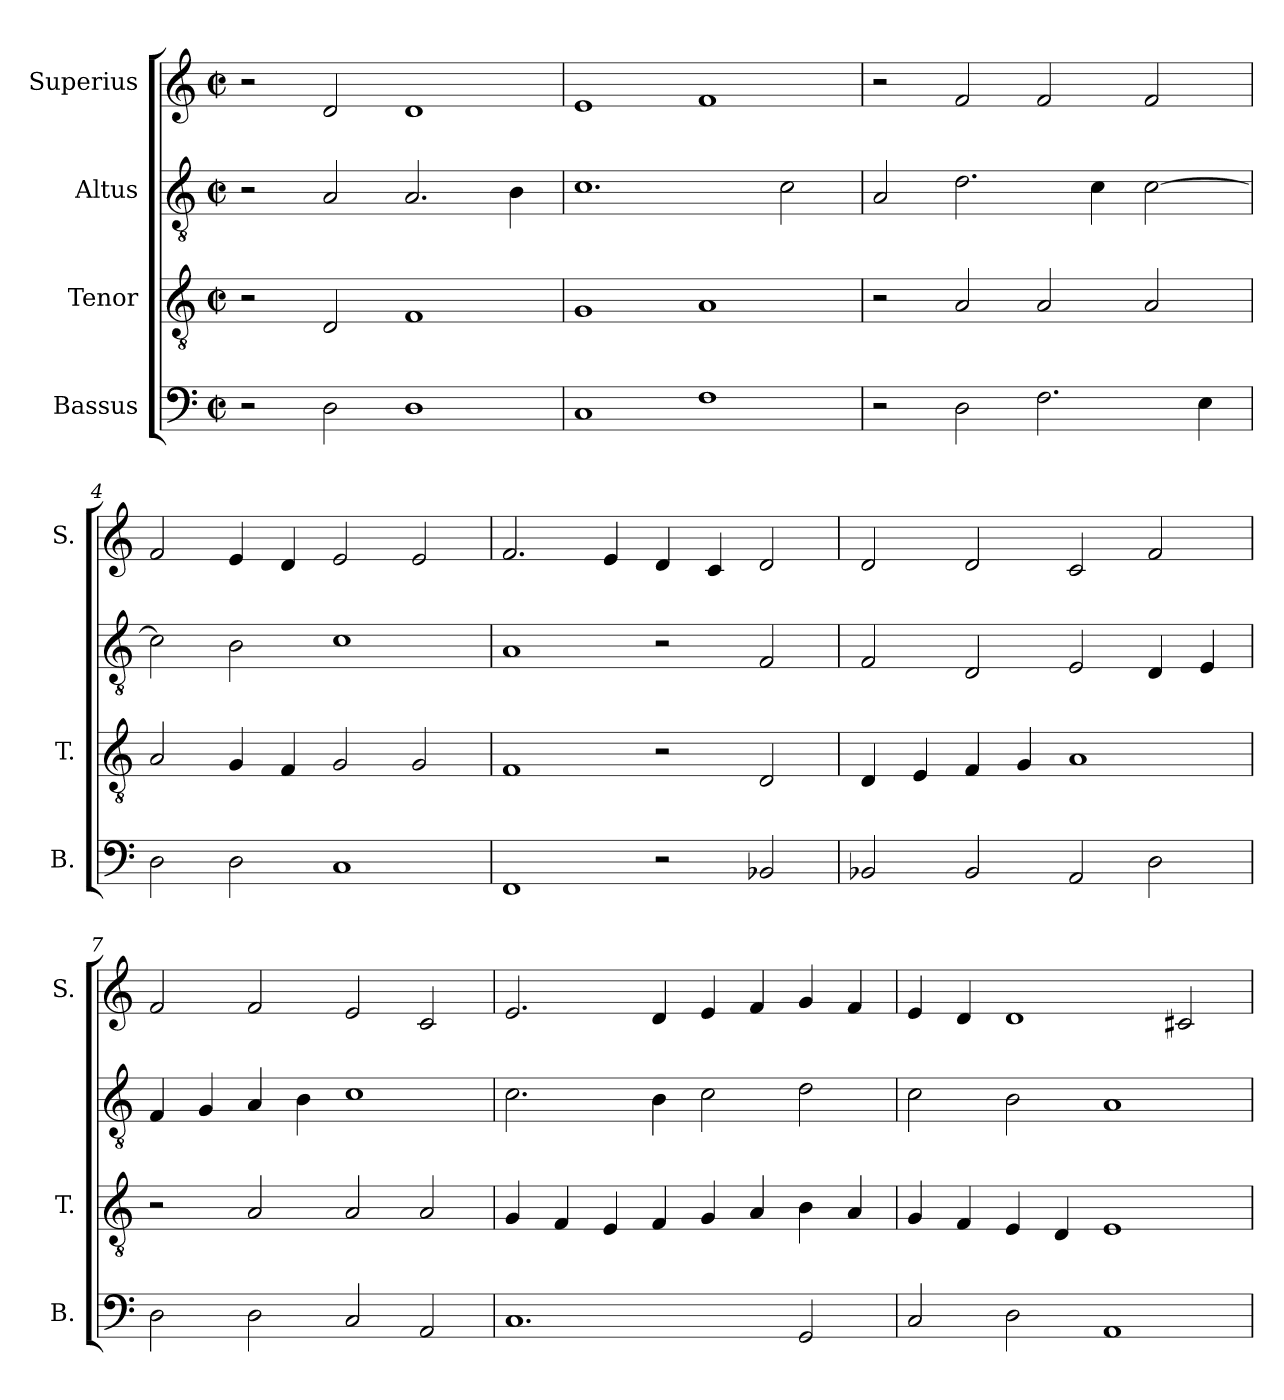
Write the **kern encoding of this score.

**kern	**kern	**kern	**kern
*part4	*part3	*part2	*part1
*staff4	*staff3	*staff2	*staff1
*I"Bassus	*I"Tenor	*I"Altus	*I"Superius
*I'B.	*I'T.	*	*I'S.
!!LO:PB:g=z
*clefF4	*clefGv2	*clefGv2	*clefG2
*	*ITrd7c12	*ITrd7c12	*
*k[]	*k[]	*k[]	*k[]
*C:	*C:	*C:	*C:
*M2/2	*M2/2	*M2/2	*M2/2
*met(c|)	*met(c|)	*met(c|)	*met(c|)
=1	=1	=1	=1
2r	2r	2r	2r
2Di\	2DDi/	2AAi/	2di/
1Di	1FFi	2.AAi/	1di
.	.	4BBi\	.
=2	=2	=2	=2
1Ci	1GGi	1.Ci	1ei
1Fi	1AAi	.	1fi
.	.	2Ci\	.
=3	=3	=3	=3
2r	2r	2AAi/	2r
2Di\	2AAi/	2.Di\	2fi/
2.Fi\	2AAi/	.	2fi/
.	.	4Ci\	.
.	2AAi/	[>2Ci\	2fi/
4Ei\	.	.	.
=4	=4	=4	=4
2Di\	2AAi/	2Ci\]	2fi/
2Di\	4GGi/	2BBi\	4ei/
.	4FFi/	.	4di/
1Ci	2GGi/	1Ci	2ei/
.	2GGi/	.	2ei/
=5	=5	=5	=5
1FFi	1FFi	1AAi	2.fi/
.	.	.	4ei/
2r	2r	2r	4di/
.	.	.	4ci/
2BB-Xi/	2DDi/	2FFi/	2di/
!!LO:LB:g=z
=6	=6	=6	=6
2BB-Xi/	4DDi/	2FFi/	2di/
.	4EEi/	.	.
2BB-i/	4FFi/	2DDi/	2di/
.	4GGi/	.	.
2AAi/	1AAi	2EEi/	2ci/
2Di\	.	4DDi/	2fi/
.	.	4EEi/	.
=7	=7	=7	=7
2Di\	2r	4FFi/	2fi/
.	.	4GGi/	.
2Di\	2AAi/	4AAi/	2fi/
.	.	4BBi\	.
2Ci/	2AAi/	1Ci	2ei/
2AAi/	2AAi/	.	2ci/
=8	=8	=8	=8
1.Ci	4GGi/	2.Ci\	2.ei/
.	4FFi/	.	.
.	4EEi/	.	.
.	4FFi/	4BBi\	4di/
.	4GGi/	2Ci\	4ei/
.	4AAi/	.	4fi/
2GGi/	4BBi\	2Di\	4gi/
.	4AAi/	.	4fi/
=9	=9	=9	=9
2Ci/	4GGi/	2Ci\	4ei/
.	4FFi/	.	4di/
2Di\	4EEi/	2BBi\	1di
.	4DDi/	.	.
1AAi	1EEi	1AAi	.
.	.	.	2c#Xi/
=	=	=	=
*-	*-	*-	*-
